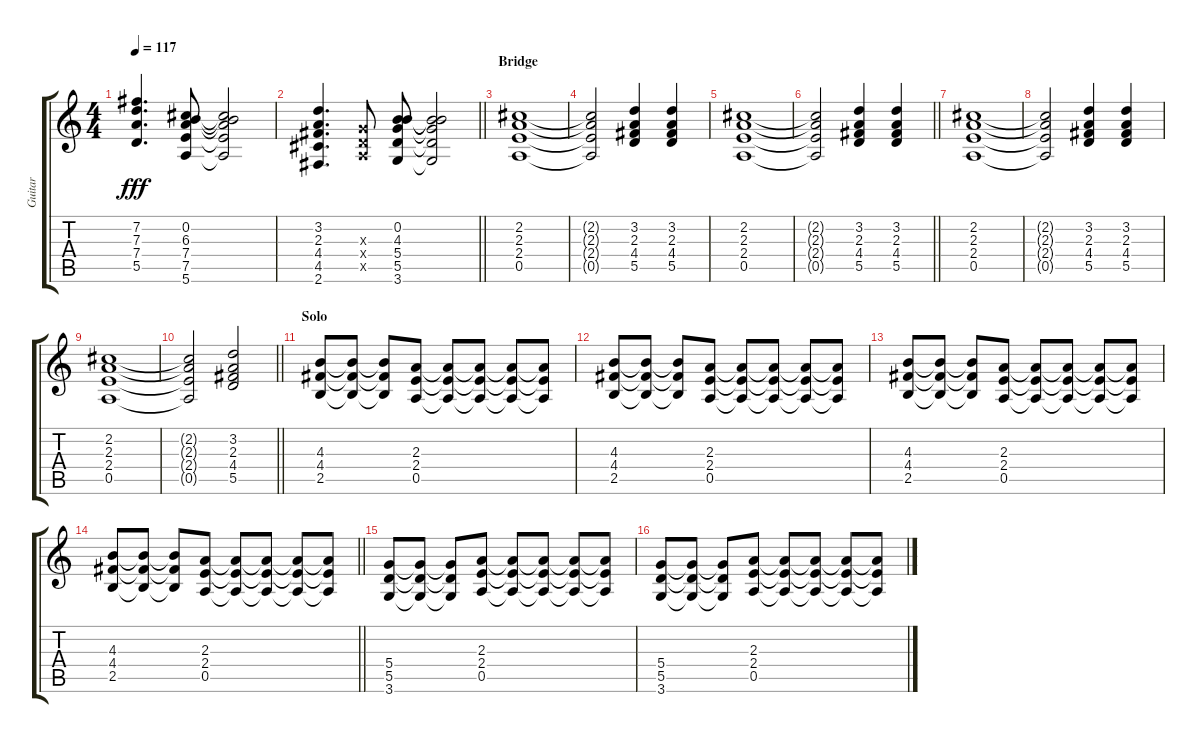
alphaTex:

\track ("Guitar" "Guitar") {instrument distortionguitar}
\staff {score tabs}
\tuning (E4 B3 G3 D3 A2 E2) {hide}
\ts (4 4)
\tempo 117
\clef g2
\ks c
(7.2 7.3 7.4 5.5).4{d dy fff} (0.2 6.3 7.4 7.5 5.6).8 (0.2{t} 6.3{t} 7.4{t} 7.5{t} 5.6{t}).2 |
\barLineRight lightlight
(3.2 2.3 4.4 4.5 2.6).4{d} (0.3{x} 0.4{x} 0.5{x}).8 (0.2 4.3 5.4 5.5 3.6).8 (0.2{t} 4.3{t} 5.4{t} 5.5{t} 3.6{t}).2 |
\section ("" "Bridge")
(2.2 2.3 2.4 0.5).1{volume 8 balance 4} |
(2.2{t} 2.3{t} 2.4{t} 0.5{t}).2 (3.2 2.3 4.4 5.5).4 (3.2 2.3 4.4 5.5).4 |
(2.2 2.3 2.4 0.5).1 |
\barLineRight lightlight
(2.2{t} 2.3{t} 2.4{t} 0.5{t}).2 (3.2 2.3 4.4 5.5).4 (3.2 2.3 4.4 5.5).4 |
(2.2 2.3 2.4 0.5).1 |
(2.2{t} 2.3{t} 2.4{t} 0.5{t}).2 (3.2 2.3 4.4 5.5).4 (3.2 2.3 4.4 5.5).4 |
(2.2 2.3 2.4 0.5).1 |
\barLineRight lightlight
(2.2{t} 2.3{t} 2.4{t} 0.5{t}).2 (3.2 2.3 4.4 5.5).2 |
\section ("" "Solo")
(4.3 4.4 2.5).8 (4.3{t} 4.4{t} 2.5{t}).8 (4.3{t} 4.4{t} 2.5{t}).8 (2.3 2.4 0.5).8 (2.3{t} 2.4{t} 0.5{t}).8 (2.3{t} 2.4{t} 0.5{t}).8 (2.3{t} 2.4{t} 0.5{t}).8 (2.3{t} 2.4{t} 0.5{t}).8 |
(4.3 4.4 2.5).8 (4.3{t} 4.4{t} 2.5{t}).8 (4.3{t} 4.4{t} 2.5{t}).8 (2.3 2.4 0.5).8 (2.3{t} 2.4{t} 0.5{t}).8 (2.3{t} 2.4{t} 0.5{t}).8 (2.3{t} 2.4{t} 0.5{t}).8 (2.3{t} 2.4{t} 0.5{t}).8 |
(4.3 4.4 2.5).8 (4.3{t} 4.4{t} 2.5{t}).8 (4.3{t} 4.4{t} 2.5{t}).8 (2.3 2.4 0.5).8 (2.3{t} 2.4{t} 0.5{t}).8 (2.3{t} 2.4{t} 0.5{t}).8 (2.3{t} 2.4{t} 0.5{t}).8 (2.3{t} 2.4{t} 0.5{t}).8 |
\barLineRight lightlight
(4.3 4.4 2.5).8 (4.3{t} 4.4{t} 2.5{t}).8 (4.3{t} 4.4{t} 2.5{t}).8 (2.3 2.4 0.5).8 (2.3{t} 2.4{t} 0.5{t}).8 (2.3{t} 2.4{t} 0.5{t}).8 (2.3{t} 2.4{t} 0.5{t}).8 (2.3{t} 2.4{t} 0.5{t}).8 |
(5.4 5.5 3.6).8 (5.4{t} 5.5{t} 3.6{t}).8 (5.4{t} 5.5{t} 3.6{t}).8 (2.3 2.4 0.5).8 (2.3{t} 2.4{t} 0.5{t}).8 (2.3{t} 2.4{t} 0.5{t}).8 (2.3{t} 2.4{t} 0.5{t}).8 (2.3{t} 2.4{t} 0.5{t}).8 |
(5.4 5.5 3.6).8 (5.4{t} 5.5{t} 3.6{t}).8 (5.4{t} 5.5{t} 3.6{t}).8 (2.3 2.4 0.5).8 (2.3{t} 2.4{t} 0.5{t}).8 (2.3{t} 2.4{t} 0.5{t}).8 (2.3{t} 2.4{t} 0.5{t}).8 (2.3{t} 2.4{t} 0.5{t}).8
